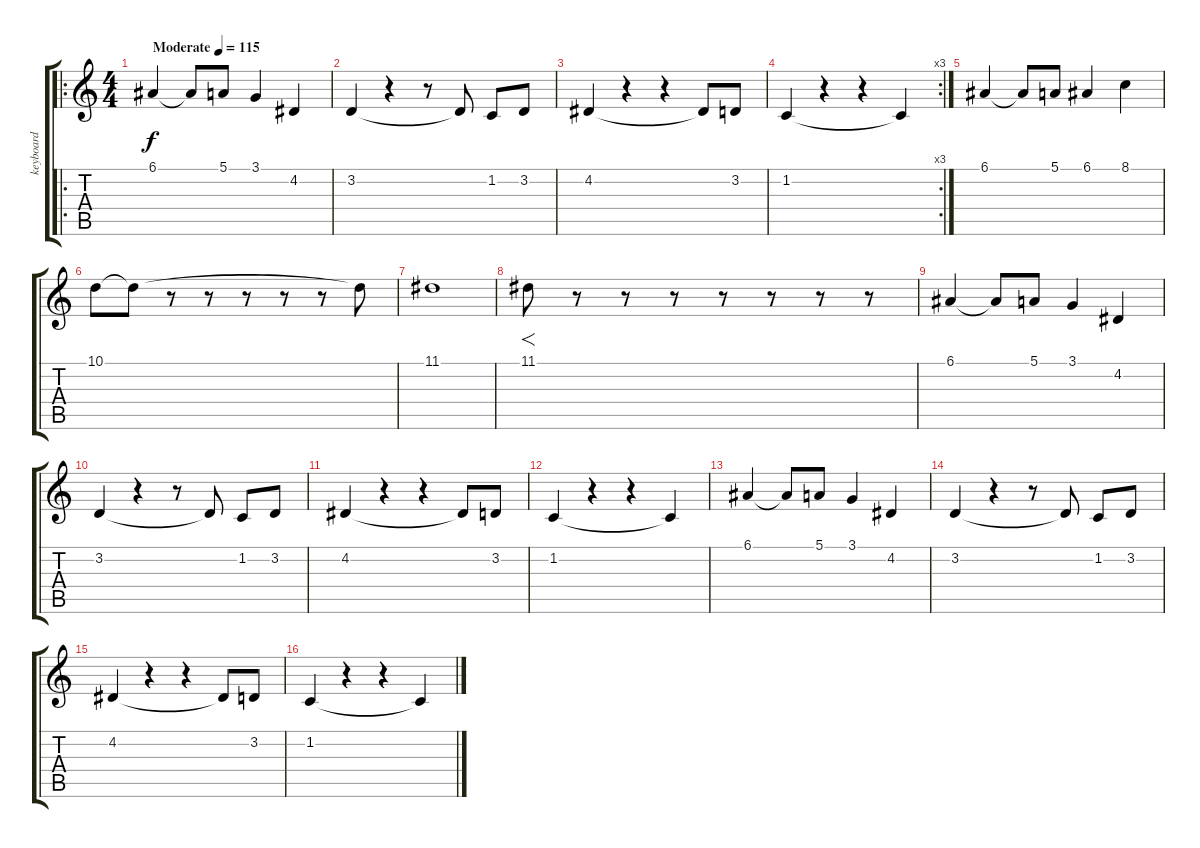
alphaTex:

\track ("keyboard" "keyboard") {instrument stringensemble2}
\staff {score tabs}
\tuning (E4 B3 G3 D3 A2 E2) {hide}
\ro
\ts (4 4)
\tempo (115 "Moderate")
\clef g2
\ks c
6.1.4{dy f instrument stringensemble2} 6.1{t}.8 5.1.8 3.1.4 4.2.4 |
3.2.4 r.4 r.8 3.2{t}.8 1.2.8 3.2.8 |
4.2.4 r.4 r.4 4.2{t}.8 3.2.8 |
\rc 3
1.2.4 r.4 r.4 1.2{t}.4 |
6.1.4 6.1{t}.8 5.1.8 6.1.4 8.1.4 |
10.1.8 10.1{t}.8 r.8 r.8 r.8 r.8 r.8 10.1{t}.8 |
11.1.1 |
11.1.8{f} r.8 r.8 r.8 r.8 r.8 r.8 r.8 |
6.1.4 6.1{t}.8 5.1.8 3.1.4 4.2.4 |
3.2.4 r.4 r.8 3.2{t}.8 1.2.8 3.2.8 |
4.2.4 r.4 r.4 4.2{t}.8 3.2.8 |
1.2.4 r.4 r.4 1.2{t}.4 |
6.1.4 6.1{t}.8 5.1.8 3.1.4 4.2.4 |
3.2.4 r.4 r.8 3.2{t}.8 1.2.8 3.2.8 |
4.2.4 r.4 r.4 4.2{t}.8 3.2.8 |
1.2.4 r.4 r.4 1.2{t}.4
